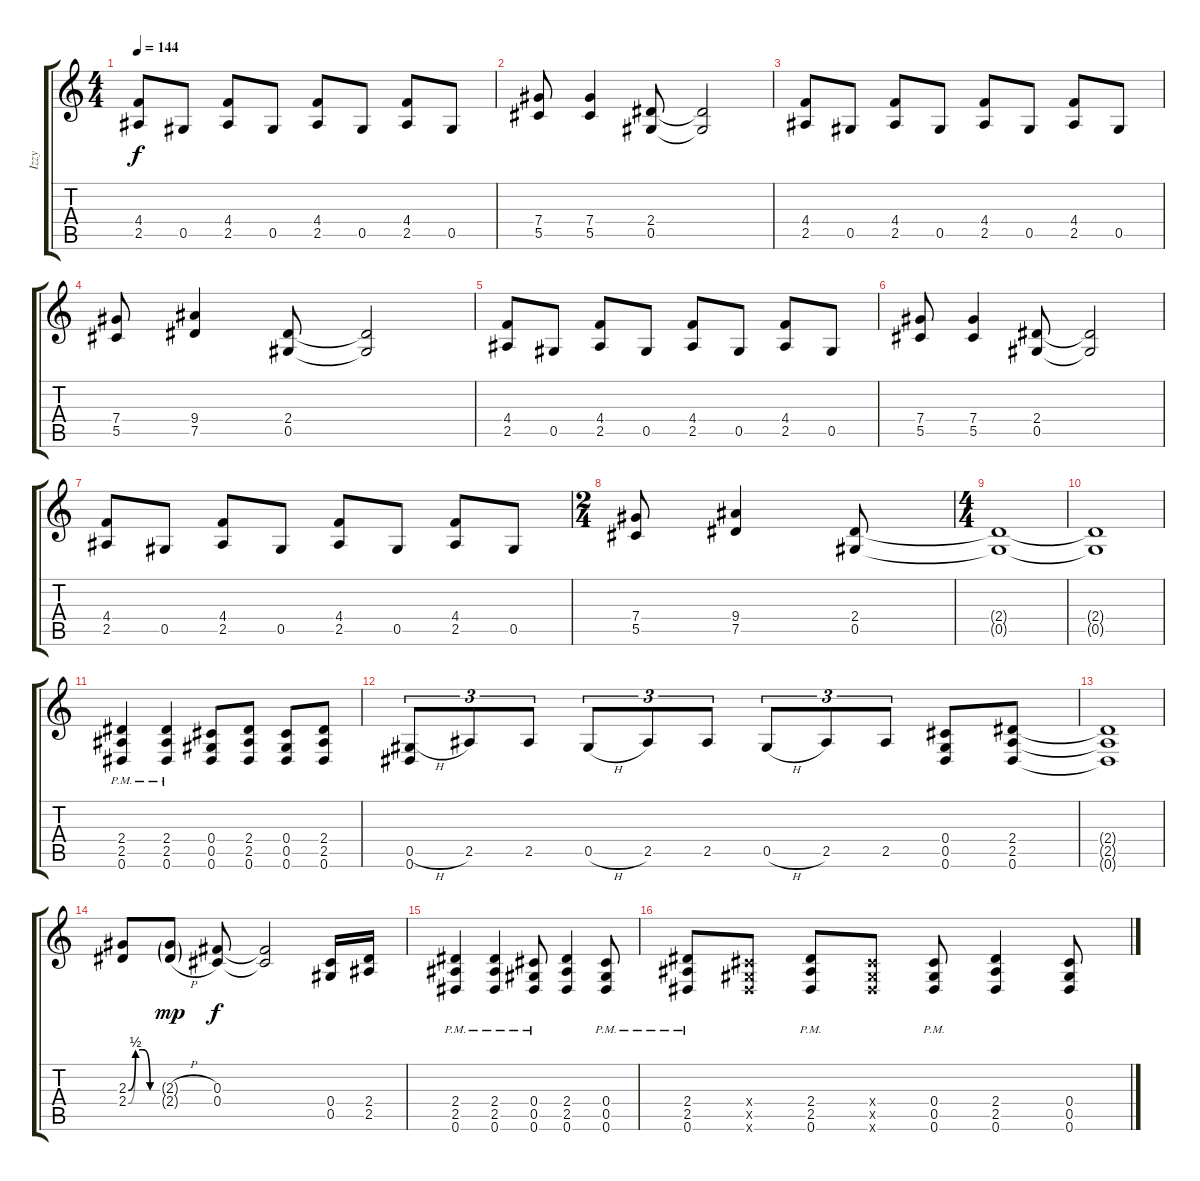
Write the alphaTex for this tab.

\track ("Izzy" "Izzy") {instrument overdrivenguitar}
\staff {score tabs}
\tuning (Eb4 Bb3 Gb3 Db3 Ab2 Eb2) {hide}
\ts (4 4)
\tempo 144
\clef g2
\ks c
(4.4 2.5).8{dy f} 0.5.8 (4.4 2.5).8 0.5.8 (4.4 2.5).8 0.5.8 (4.4 2.5).8 0.5.8 |
(7.4 5.5).8 (7.4 5.5).4 (2.4 0.5).8 (2.4{t} 0.5{t}).2 |
(4.4 2.5).8 0.5.8 (4.4 2.5).8 0.5.8 (4.4 2.5).8 0.5.8 (4.4 2.5).8 0.5.8 |
(7.4 5.5).8 (9.4 7.5).4 (2.4 0.5).8 (2.4{t} 0.5{t}).2 |
(4.4 2.5).8 0.5.8 (4.4 2.5).8 0.5.8 (4.4 2.5).8 0.5.8 (4.4 2.5).8 0.5.8 |
(7.4 5.5).8 (7.4 5.5).4 (2.4 0.5).8 (2.4{t} 0.5{t}).2 |
(4.4 2.5).8 0.5.8 (4.4 2.5).8 0.5.8 (4.4 2.5).8 0.5.8 (4.4 2.5).8 0.5.8 |
\ts (2 4)
(7.4 5.5).8 (9.4 7.5).4 (2.4 0.5).8 |
\ts (4 4)
(2.4{t} 0.5{t}).1 |
(2.4{t} 0.5{t}).1 |
(2.4{pm} 2.5{pm} 0.6{pm}).4 (2.4{pm} 2.5{pm} 0.6{pm}).4 (0.4 0.5 0.6).8 (2.4 2.5 0.6).8 (0.4 0.5 0.6).8 (2.4 2.5 0.6).8 |
(0.5{h} 0.6).8{tu (3 2)} 2.5.8{tu (3 2)} 2.5.8{tu (3 2)} 0.5{h}.8{tu (3 2)} 2.5.8{tu (3 2)} 2.5.8{tu (3 2)} 0.5{h}.8{tu (3 2)} 2.5.8{tu (3 2)} 2.5.8{tu (3 2)} (0.4 0.5 0.6).8 (2.4 2.5 0.6).8 |
(2.4{t} 2.5{t} 0.6{t}).1 |
(2.3{be (custom 0 0 15 2 30 2 45 0 60 0)} 2.4{be (custom 0 0 15 2 30 2 45 0 60 0)}).8 (2.3{h g} 2.4{h g}).8{dy mp} (0.3 0.4).8{dy f} (0.3{t} 0.4{t}).2 (0.4 0.5).16 (2.4 2.5).16 |
(2.4{pm} 2.5{pm} 0.6{pm}).4 (2.4{pm} 2.5{pm} 0.6{pm}).4 (0.4{pm} 0.5{pm} 0.6{pm}).8 (2.4 2.5 0.6).4 (0.4{pm} 0.5{pm} 0.6{pm}).8 |
(2.4{pm} 2.5{pm} 0.6{pm}).8 (0.4{x} 0.5{x} 0.6{x}).8 (2.4{pm} 2.5{pm} 0.6{pm}).8 (0.4{x} 0.5{x} 0.6{x}).8 (0.4{pm} 0.5{pm} 0.6{pm}).8 (2.4 2.5 0.6).4 (0.4 0.5 0.6).8
